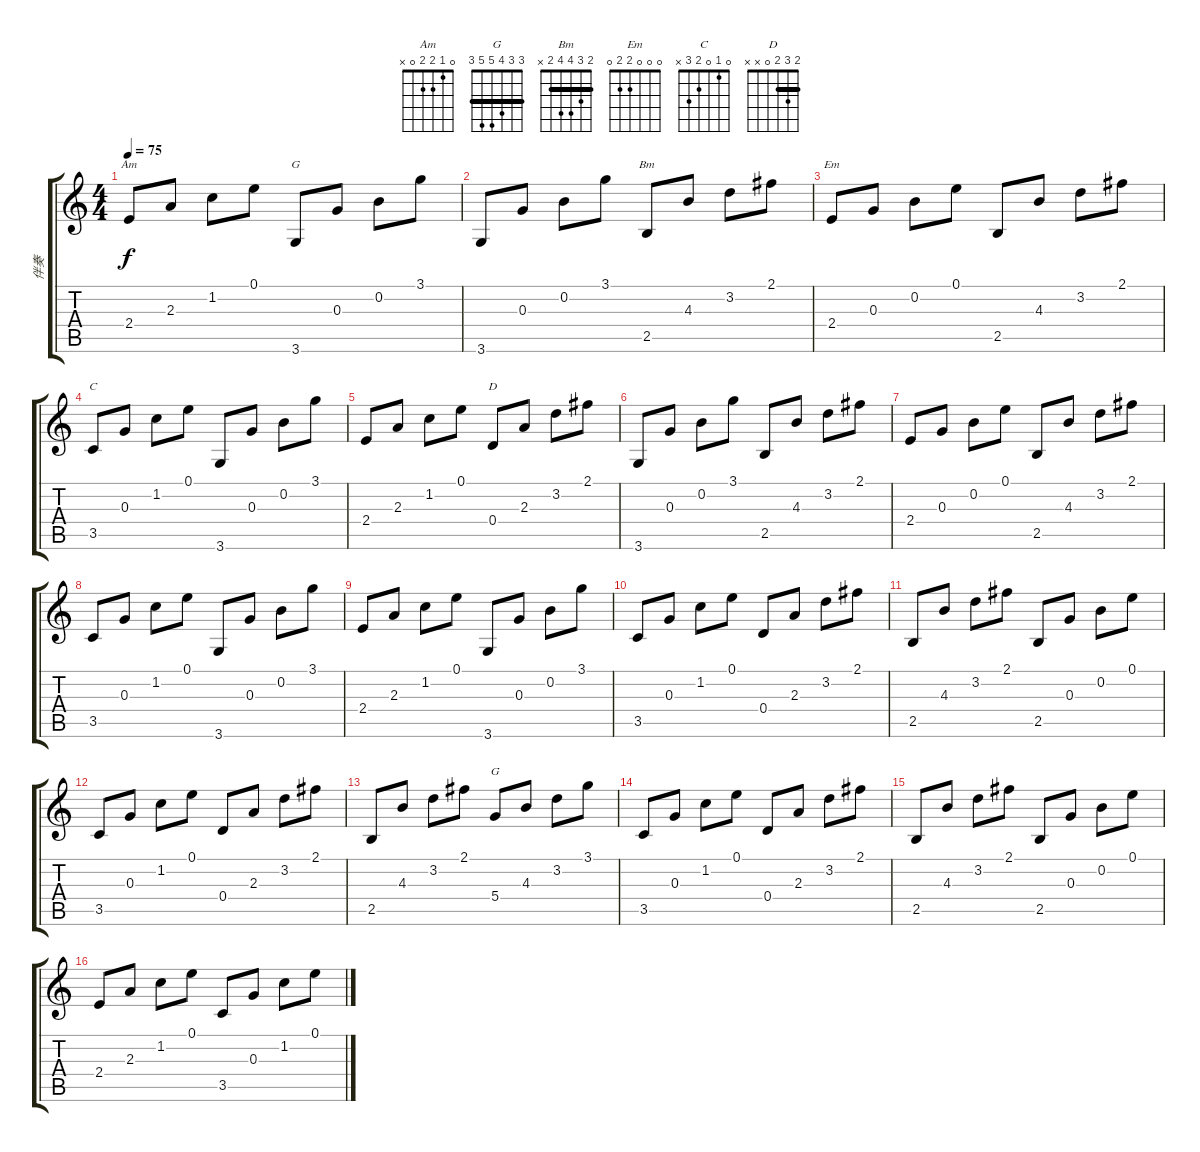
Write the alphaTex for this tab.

\track ("伴奏" "伴奏") {instrument electricguitarjazz}
\staff {score tabs}
\tuning (E4 B3 G3 D3 A2 E2) {hide}
\chord ("Am" 0 1 2 2 0 x)
\chord ("G" 3 0 0 0 2 3)
\chord ("Bm" 2 3 4 4 2 x) {barre 2}
\chord ("Em" 0 0 0 2 2 0)
\chord ("C" 0 1 0 2 3 x)
\chord ("D" 2 3 2 0 x x) {barre 2}
\chord ("G" 3 3 4 5 5 3) {barre 3}
\ts (4 4)
\tempo 75
\clef g2
\ks c
2.4.8{ch "Am" dy f} 2.3.8 1.2.8 0.1.8 3.6.8{ch "G"} 0.3.8 0.2.8 3.1.8 |
3.6.8 0.3.8 0.2.8 3.1.8 2.5.8{ch "Bm"} 4.3.8 3.2.8 2.1.8 |
2.4.8{ch "Em"} 0.3.8 0.2.8 0.1.8 2.5.8 4.3.8 3.2.8 2.1.8 |
3.5.8{ch "C"} 0.3.8 1.2.8 0.1.8 3.6.8 0.3.8 0.2.8 3.1.8 |
2.4.8 2.3.8 1.2.8 0.1.8 0.4.8{ch "D"} 2.3.8 3.2.8 2.1.8 |
3.6.8 0.3.8 0.2.8 3.1.8 2.5.8 4.3.8 3.2.8 2.1.8 |
2.4.8 0.3.8 0.2.8 0.1.8 2.5.8 4.3.8 3.2.8 2.1.8 |
3.5.8 0.3.8 1.2.8 0.1.8 3.6.8 0.3.8 0.2.8 3.1.8 |
2.4.8 2.3.8 1.2.8 0.1.8 3.6.8 0.3.8 0.2.8 3.1.8 |
3.5.8 0.3.8 1.2.8 0.1.8 0.4.8 2.3.8 3.2.8 2.1.8 |
2.5.8 4.3.8 3.2.8 2.1.8 2.5.8 0.3.8 0.2.8 0.1.8 |
3.5.8 0.3.8 1.2.8 0.1.8 0.4.8 2.3.8 3.2.8 2.1.8 |
2.5.8 4.3.8 3.2.8 2.1.8 5.4.8{ch "G"} 4.3.8 3.2.8 3.1.8 |
3.5.8 0.3.8 1.2.8 0.1.8 0.4.8 2.3.8 3.2.8 2.1.8 |
2.5.8 4.3.8 3.2.8 2.1.8 2.5.8 0.3.8 0.2.8 0.1.8 |
2.4.8 2.3.8 1.2.8 0.1.8 3.5.8 0.3.8 1.2.8 0.1.8
